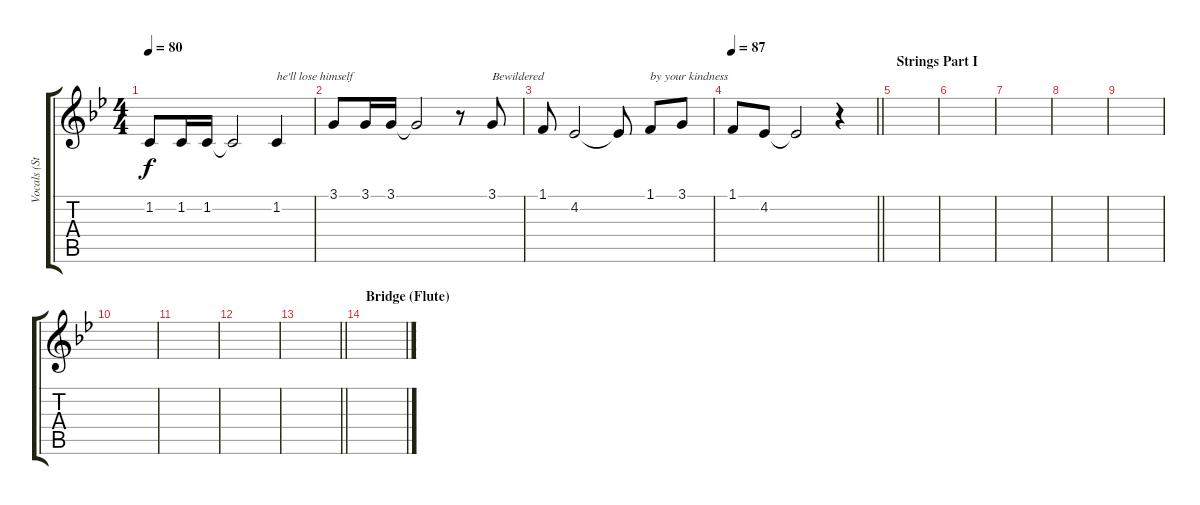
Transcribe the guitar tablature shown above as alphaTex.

\track ("Vocals (Steve Hackett)" "Vocals (St") {instrument rockorgan}
\staff {score tabs}
\tuning (E4 B3 G3 D3 A2 E2) {hide}
\ts (4 4)
\tempo 80
\clef g2
\ks bb
1.2.8{dy f} 1.2.16 1.2.16 1.2{t}.2 1.2.4{txt "he'll lose himself"} |
3.1.8 3.1.16 3.1.16 3.1{t}.2 r.8 3.1.8{txt "Bewildered"} |
1.1.8 4.2.2 4.2{t}.8 1.1.8{txt "by your kindness"} 3.1.8 |
\tempo 87
\barLineRight lightlight
1.1.8 4.2.8 4.2{t}.2 r.4 |
\section ("" "Strings Part I")
|
|
|
|
|
|
|
|
\barLineRight lightlight
|
\section ("" "Bridge (Flute)")
